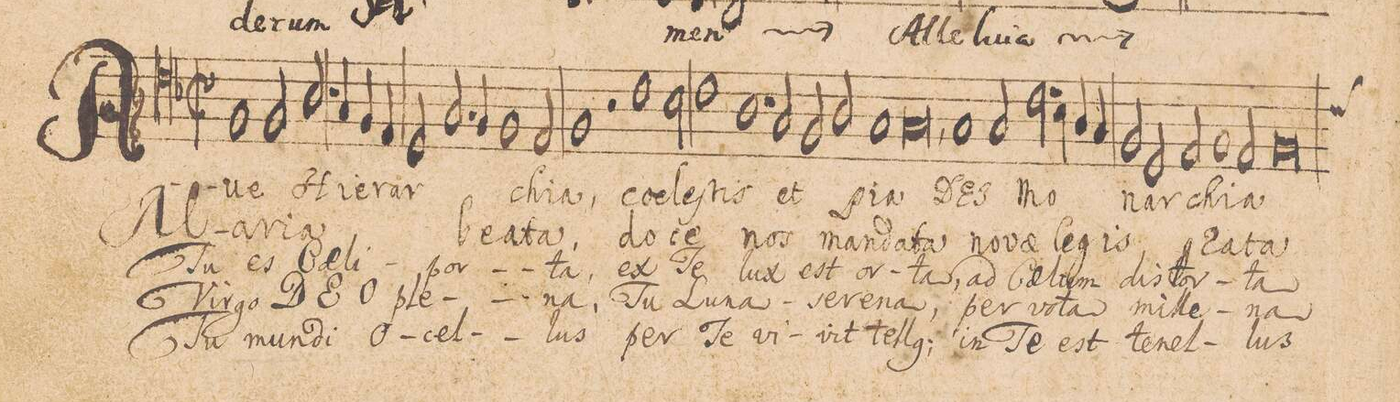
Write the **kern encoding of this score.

**kern	**text	**text	**text	**text	**text
*I"ALTVS.	*	*	*	*	*
*clefC4	*	*	*	*	*
*k[b-]	*	*	*	*	*
*met(C|)	*	*	*	*	*
*M2/1	*	*	*	*	*
1F/	A-	Ma-	Tu	Vir-	Tu
2F/	-ue	-ri-	es	-go	mun-
[y2A/	Hie-	-a	Cae-	DE-	-di
=2-	=2-	=2-	=2-	=2-	=2-
4A\]	.	.	.	.	.
4G/	.	.	.	.	.
4F/	.	.	-li	-O	o-
4E/	.	.	.	.	.
2D/	-rar-	.	.	ple-	-cel-
2.G/	.	.	por-	.	.
=3-	=3-	=3-	=3-	=3-	=3-
4F/	.	.	.	.	.
1F/	.	be-	.	.	.
2E/	-chi-	-a-	.	.	.
=4-	=4-	=4-	=4-	=4-	=4-
1F/	-a,	-ta,	-ta,	na,	lus
2r	.	.	.	.	.
1c\	coe-	do-	ex	Tu	per
=5-	=5-	=5-	=5-	=5-	=5-
*2\right	*	*	*	*	*
2B-\	-le-	-ce	.	.	.
1c\	-ſtis	.	Te	Lu-	Te
=6-	=6-	=6-	=6-	=6-	=6-
1.A\	.	nos	lux	-na	vi-
2G/	.	.	.	.	.
=7-	=7-	=7-	=7-	=7-	=7-
2F/	et	.	.	se-	.
2A/	.	man-	est	.	-vit
1G/	pi-	-da-	or-	-re-	tel-
=8-	=8-	=8-	=8-	=8-	=8-
0G/,	-a	-ta	-ta,	-na,	-l(us);
=9-	=9-	=9-	=9-	=9-	=9-
1G/	DE-	no-	ad	per	in
2G/	-I	-vae	Cae-	vo-	Te
2.c\	Mo-	leg-	-lum	-ta	est
=10-	=10-	=10-	=10-	=10-	=10-
4B-\	.	.	.	.	.
4A/	.	.	.	.	.
4G/	.	.	.	.	.
2F/	nar-	-is	dis-	mil-	te-
2D/	.	.	.	.	.
=11-	=11-	=11-	=11-	=11-	=11-
2E/	.	.	.	.	.
1F/	-chi-	gra-	-tor-	-le-	-nel-
2E/	.	.	.	.	.
=12-	=12-	=12-	=12-	=12-	=12-
*custos:c	*	*	*	*	*
0F/	-a	-ta	-ta	-na	lus
=13-	=13-	=13-	=13-	=13-	=13-
*-	*-	*-	*-	*-	*-
